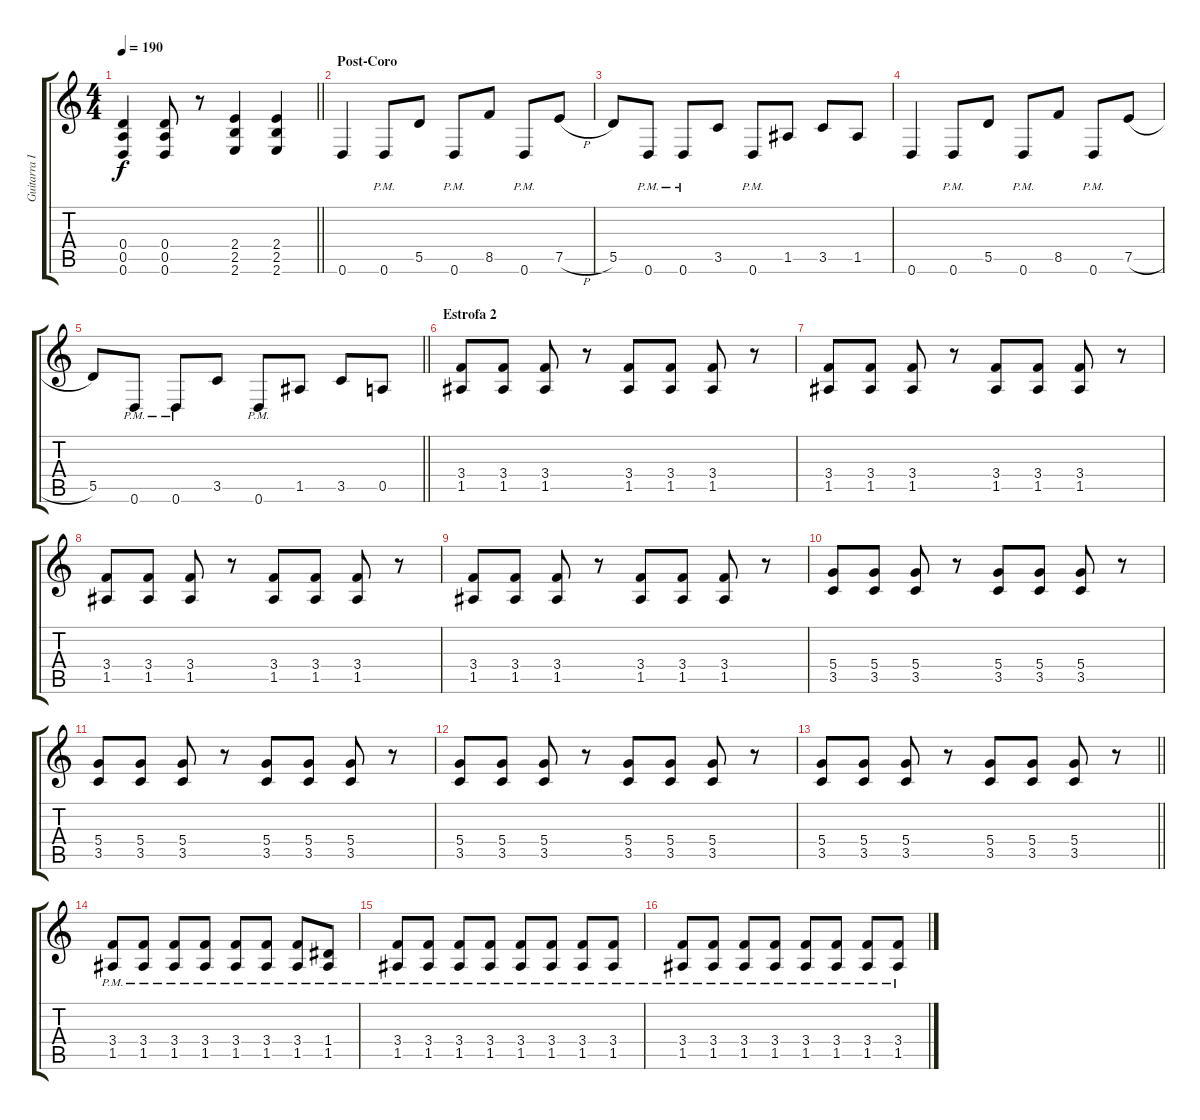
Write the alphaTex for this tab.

\track ("Guitarra II" "Guitarra I") {instrument distortionguitar}
\staff {score tabs}
\tuning (E4 B3 G3 D3 A2 D2) {hide}
\ts (4 4)
\tempo 190
\clef g2
\barLineRight lightlight
\ks c
(0.4 0.5 0.6).4{dy f} (0.4 0.5 0.6).8 r.8 (2.4 2.5 2.6).4 (2.4 2.5 2.6).4 |
\section ("" "Post-Coro")
0.6.4 0.6{pm}.8 5.5.8 0.6{pm}.8 8.5.8 0.6{pm}.8 7.5{h}.8 |
5.5.8 0.6{pm}.8 0.6{pm}.8 3.5.8 0.6{pm}.8 1.5.8 3.5.8 1.5.8 |
0.6.4 0.6{pm}.8 5.5.8 0.6{pm}.8 8.5.8 0.6{pm}.8 7.5{h}.8 |
\barLineRight lightlight
5.5.8 0.6{pm}.8 0.6{pm}.8 3.5.8 0.6{pm}.8 1.5.8 3.5.8 0.5.8 |
\section ("" "Estrofa 2")
(3.4 1.5).8 (3.4 1.5).8 (3.4 1.5).8 r.8 (3.4 1.5).8 (3.4 1.5).8 (3.4 1.5).8 r.8 |
(3.4 1.5).8 (3.4 1.5).8 (3.4 1.5).8 r.8 (3.4 1.5).8 (3.4 1.5).8 (3.4 1.5).8 r.8 |
(3.4 1.5).8 (3.4 1.5).8 (3.4 1.5).8 r.8 (3.4 1.5).8 (3.4 1.5).8 (3.4 1.5).8 r.8 |
(3.4 1.5).8 (3.4 1.5).8 (3.4 1.5).8 r.8 (3.4 1.5).8 (3.4 1.5).8 (3.4 1.5).8 r.8 |
(5.4 3.5).8 (5.4 3.5).8 (5.4 3.5).8 r.8 (5.4 3.5).8 (5.4 3.5).8 (5.4 3.5).8 r.8 |
(5.4 3.5).8 (5.4 3.5).8 (5.4 3.5).8 r.8 (5.4 3.5).8 (5.4 3.5).8 (5.4 3.5).8 r.8 |
(5.4 3.5).8 (5.4 3.5).8 (5.4 3.5).8 r.8 (5.4 3.5).8 (5.4 3.5).8 (5.4 3.5).8 r.8 |
\barLineRight lightlight
(5.4 3.5).8 (5.4 3.5).8 (5.4 3.5).8 r.8 (5.4 3.5).8 (5.4 3.5).8 (5.4 3.5).8 r.8 |
(3.4{pm} 1.5{pm}).8 (3.4{pm} 1.5{pm}).8 (3.4{pm} 1.5{pm}).8 (3.4{pm} 1.5{pm}).8 (3.4{pm} 1.5{pm}).8 (3.4{pm} 1.5{pm}).8 (3.4{pm} 1.5{pm}).8 (1.4{pm} 1.5{pm}).8 |
(3.4{pm} 1.5{pm}).8 (3.4{pm} 1.5{pm}).8 (3.4{pm} 1.5{pm}).8 (3.4{pm} 1.5{pm}).8 (3.4{pm} 1.5{pm}).8 (3.4{pm} 1.5{pm}).8 (3.4{pm} 1.5{pm}).8 (3.4{pm} 1.5{pm}).8 |
(3.4{pm} 1.5{pm}).8 (3.4{pm} 1.5{pm}).8 (3.4{pm} 1.5{pm}).8 (3.4{pm} 1.5{pm}).8 (3.4{pm} 1.5{pm}).8 (3.4{pm} 1.5{pm}).8 (3.4{pm} 1.5{pm}).8 (3.4{pm} 1.5{pm}).8
